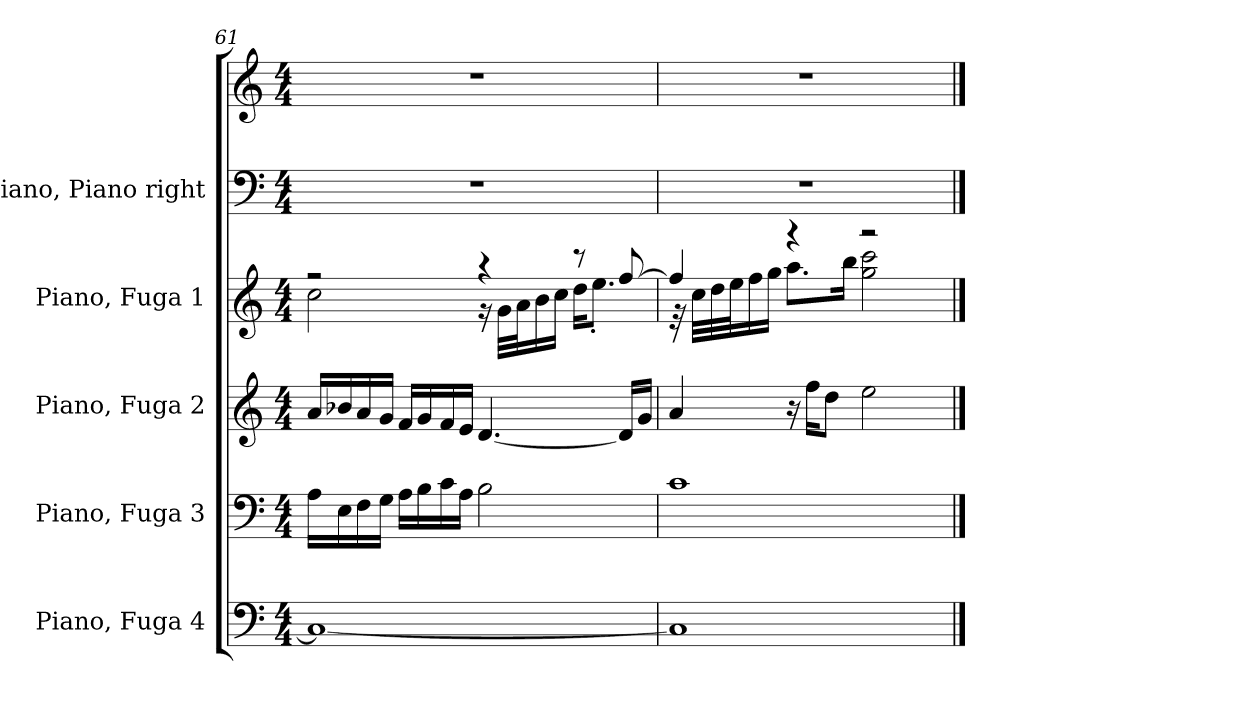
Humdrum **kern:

**kern	**kern	**kern	**kern	**kern	**kern
*part5	*part4	*part3	*part2	*part1	*part1
*staff6	*staff5	*staff4	*staff3	*staff2	*staff1
*I"Piano, Fuga 4	*I"Piano, Fuga 3	*I"Piano, Fuga 2	*I"Piano, Fuga 1	*I"Piano, Piano right	*
*I'Pno.	*I'Pno.	*I'Pno.	*I'Pno.	*I'Pno.	*
!!LO:LB:g=z
*clefF4	*clefF4	*clefG2	*clefG2	*clefF4	*clefG2
*k[]	*k[]	*k[]	*k[]	*k[]	*k[]
*M4/4	*M4/4	*M4/4	*M4/4	*M4/4	*M4/4
=61	=61	=61	=61	=61	=61
*	*	*	*^	*	*^
*	*	*	*	*	*	*	*^
*	*	*	*	*	*	*	*	*^
*	*	*	*	*	*	*	*	*	*^
*	*	*	*	*	*	*	*	*	*	*^
*	*	*	*	*	*	*	*	*	*	*	*^
1C_	16A\LL	16a/LL	2r	2cc\	1r	1r	6ryy	3ryy	2ryy	2ryy	2ryy	2...ryy
.	16E\	16b-X/	.	.	.	.	.	.	.	.	.	.
.	16F\	16a/	.	.	.	.	.	.	.	.	.	.
*	*	*	*	*	*	*MM54	*	*	*	*	*	*
.	.	.	.	.	.	.	3%2ryy	.	.	.	.	.
.	16G\JJ	16g/JJ	.	.	.	.	.	.	.	.	.	.
.	16A\LL	16f/LL	.	.	.	.	.	.	.	.	.	.
.	16B\	16g/	.	.	.	.	.	.	.	.	.	.
*	*	*	*	*	*	*MM53	*	*	*	*	*	*
.	.	.	.	.	.	.	.	3%2ryy	.	.	.	.
.	16c\	16f/	.	.	.	.	.	.	.	.	.	.
.	16A\JJ	16e/JJ	.	.	.	.	.	.	.	.	.	.
*	*	*	*	*	*	*MM52	*	*	*	*	*	*
.	2B\	[4.d/	4r	16r	.	.	.	.	2ryy	16ryy	8ryy	.
*	*	*	*	*	*	*MM56	*	*	*	*	*	*
.	.	.	.	32g\LLL	.	.	.	.	.	4..ryy	.	.
.	.	.	.	32a\J	.	.	.	.	.	.	.	.
*	*	*	*	*	*	*MM52	*	*	*	*	*	*
.	.	.	.	16b\	.	.	.	.	.	.	4.ryy	.
.	.	.	.	16cc\JJ	.	.	.	.	.	.	.	.
.	.	.	8r	16dd\KL	.	.	.	.	.	.	.	.
.	.	.	.	8.ee'\J	.	.	.	.	.	.	.	.
.	.	.	.	.	.	.	6ryy	.	.	.	.	.
.	.	16d/LL]	[8ff/	.	.	.	.	.	.	.	.	.
*	*	*	*	*	*	*MM55	*	*	*	*	*	*
.	.	16g/JJ	.	.	.	.	.	.	.	.	.	16ryy
*	*	*	*	*	*	*v	*v	*v	*v	*v	*v	*v
=62	=62	=62	=62	=62	=62	=62
*	*	*	*	*	*	*MM52
*	*	*	*	*	*	*^
*	*	*	*	*	*	*	*^
*	*	*	*	*	*	*	*	*^
1C]	1c	4a/	4ff/]	32r	1r	1r	4ryy	4ryy	4..ryy
.	.	.	.	32cc\LLL	.	.	.	.	.
.	.	.	.	32dd\	.	.	.	.	.
.	.	.	.	32ee\J	.	.	.	.	.
.	.	.	.	16ff\	.	.	.	.	.
.	.	.	.	16gg\JJ	.	.	.	.	.
*	*	*	*	*	*	*MM45	*	*	*
.	.	16r	4r	8.aa\L	.	.	2.ryy	16ryy	.
*	*	*	*	*	*	*MM38	*	*	*
.	.	16ff\KL	.	.	.	.	.	2ryy	.
.	.	8dd\J	.	.	.	.	.	.	.
*	*	*	*	*	*	*MM27	*	*	*
.	.	.	.	16bb\Jk	.	.	.	.	2ryy
.	.	2ee\	2r	2gg\ 2ccc\	.	.	.	.	.
.	.	.	.	.	.	.	.	8.ryy	.
.	.	.	.	.	.	.	.	.	16ryy
*	*	*	*v	*v	*	*v	*v	*v	*v
==	==	==	==	==	==
*-	*-	*-	*-	*-	*-
